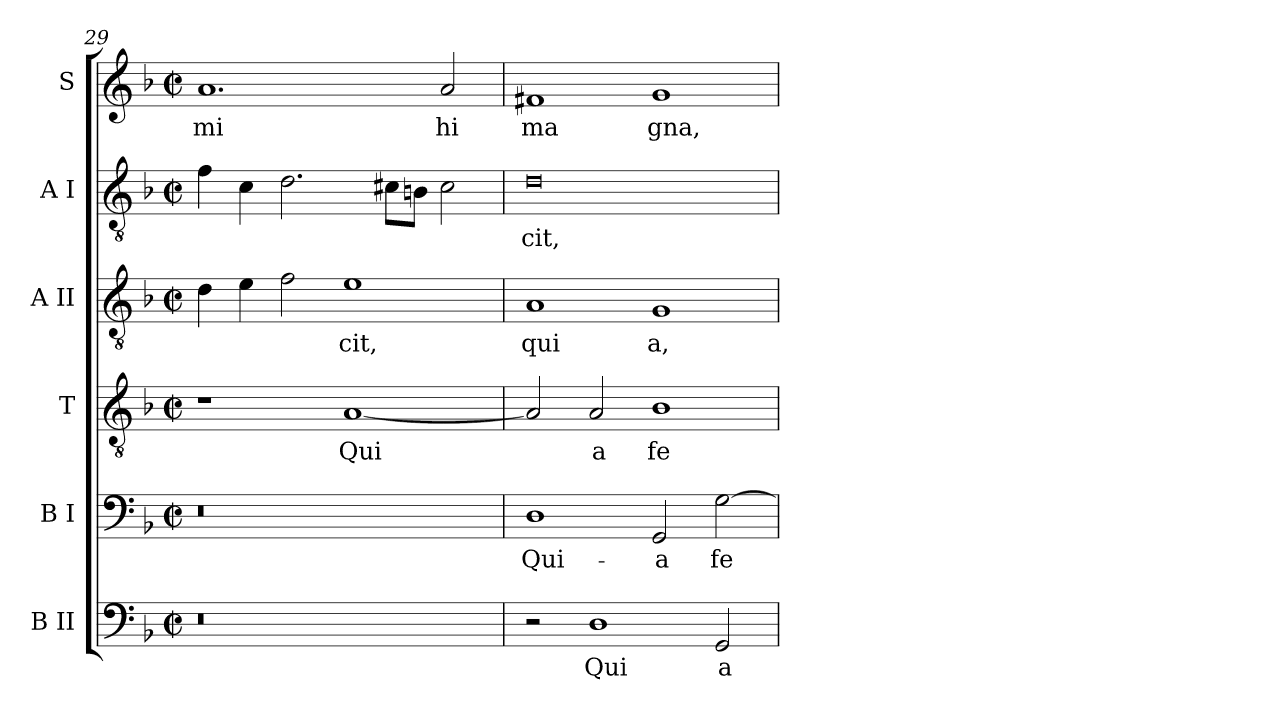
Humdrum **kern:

**kern	**text	**kern	**text	**kern	**text	**kern	**text	**kern	**text	**kern	**text
*part6	*part6	*part5	*part5	*part4	*part4	*part3	*part3	*part2	*part2	*part1	*part1
*staff6	*staff6	*staff5	*staff5	*staff4	*staff4	*staff3	*staff3	*staff2	*staff2	*staff1	*staff1
*I"B II	*	*I"B I	*	*I"T	*	*I"A II	*	*I"A I	*	*I"S	*
*I'B II	*	*I'B I	*	*I'T	*	*I'A II	*	*I'A I	*	*I'S	*
*clefF4	*	*clefF4	*	*clefGv2	*	*clefGv2	*	*clefGv2	*	*clefG2	*
*k[b-]	*	*k[b-]	*	*k[b-]	*	*k[b-]	*	*k[b-]	*	*k[b-]	*
*F:	*	*F:	*	*F:	*	*F:	*	*F:	*	*F:	*
*M2/2	*	*M2/2	*	*M2/2	*	*M2/2	*	*M2/2	*	*M2/2	*
*met(c|)	*	*met(c|)	*	*met(c|)	*	*met(c|)	*	*met(c|)	*	*met(c|)	*
=29	=29	=29	=29	=29	=29	=29	=29	=29	=29	=29	=29
!	!	!	!	!	!	!	!LO:LY:b:cj	!	!LO:LY:b:cj	!	!LO:LY:b:cj
0r	.	0r	.	1r	.	4d\	.	4f\	--	1.a	mi
!	!	!	!	!	!	!	!LO:LY:b:cj	!	!LO:LY:b:cj	!	!
.	.	.	.	.	.	4e\	.	4c\	--	.	.
!	!	!	!	!	!	!	!LO:LY:b:cj	!	!LO:LY:b:cj	!	!
.	.	.	.	.	.	2f\	.	2.d\	--	.	.
!	!	!	!	!	!LO:LY:b:cj	!	!LO:LY:b:cj	!	!	!	!
.	.	.	.	[<1A	Qui-	1e	cit,	.	.	.	.
!	!	!	!	!	!	!	!	!	!LO:LY:b:cj	!	!
.	.	.	.	.	.	.	.	8c#X\L	--	.	.
!	!	!	!	!	!	!	!	!	!LO:LY:b:cj	!	!
.	.	.	.	.	.	.	.	8B\J	--	.	.
!	!	!	!	!	!	!	!	!	!LO:LY:b:cj	!	!LO:LY:b:cj
.	.	.	.	.	.	.	.	2c#\	--	2a/	hi
=30	=30	=30	=30	=30	=30	=30	=30	=30	=30	=30	=30
!	!	!	!LO:LY:b:cj	!	!LO:LY:b:cj	!	!LO:LY:b:cj	!	!LO:LY:b:cj	!	!LO:LY:b:cj
2r	.	1D	Qui-	2A/]	--	1A	qui	0d	-cit,	1f#X	ma
!	!LO:LY:b:cj	!	!	!	!LO:LY:b:cj	!	!	!	!	!	!
1D	Qui	.	.	2A/	-a	.	.	.	.	.	.
!	!	!	!LO:LY:b:cj	!	!LO:LY:b:cj	!	!LO:LY:b:cj	!	!	!	!LO:LY:b:cj
.	.	2GG/	-a	1B-	fe-	1G	a,	.	.	1g	gna,
!	!LO:LY:b:cj	!	!LO:LY:b:cj	!	!	!	!	!	!	!	!
2GG/	a	[>2G\	fe-	.	.	.	.	.	.	.	.
=	=	=	=	=	=	=	=	=	=	=	=
*-	*-	*-	*-	*-	*-	*-	*-	*-	*-	*-	*-
